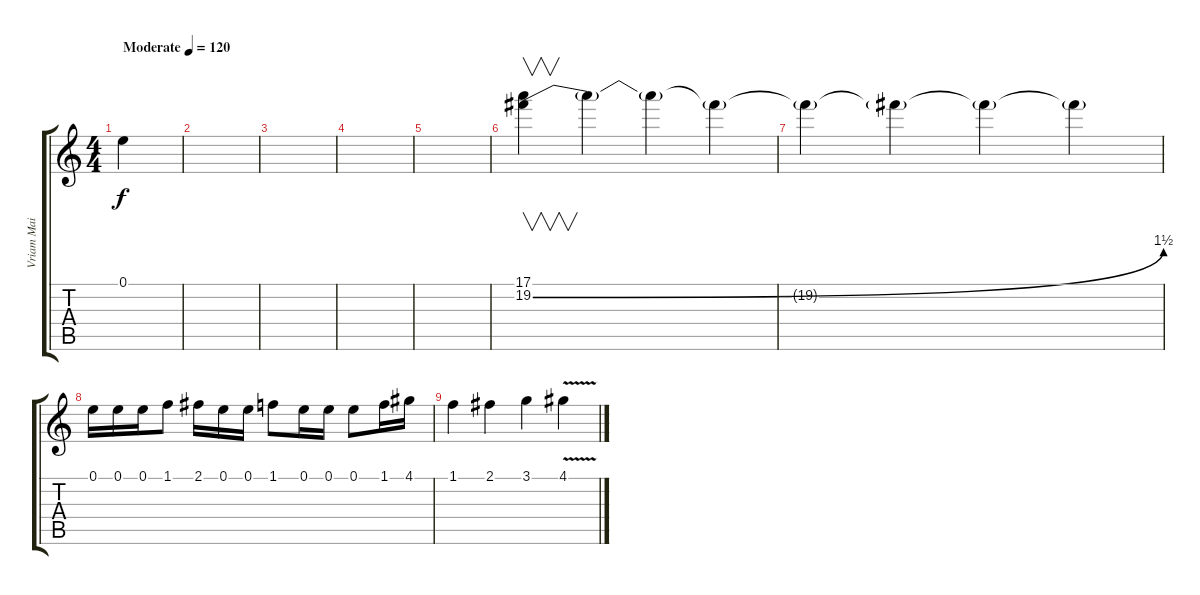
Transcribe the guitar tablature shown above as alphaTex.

\track ("Vriam Mai" "Vriam Mai") {instrument guitarharmonics}
\staff {score tabs}
\tuning (E4 B3 G3 D3 A2 E2) {hide}
\ts (4 4)
\tempo (120 "Moderate")
\clef g2
\ks c
0.1.4{dy f instrument guitarharmonics} |
|
|
|
|
(17.1 19.2{be (bend 0 0 60 6)}).4{v} 19.2{t}.4 19.2{t}.4 19.2{t}.4 |
19.2{t}.4 19.2{t}.4 19.2{t}.4 19.2{t}.4 |
0.1.16 0.1.16 0.1.16 1.1.8 2.1.16 0.1.16 0.1.16 1.1.8 0.1.16 0.1.16 0.1.8 1.1.16 4.1.16 |
1.1.4 2.1.4 3.1.4 4.1{v}.4
